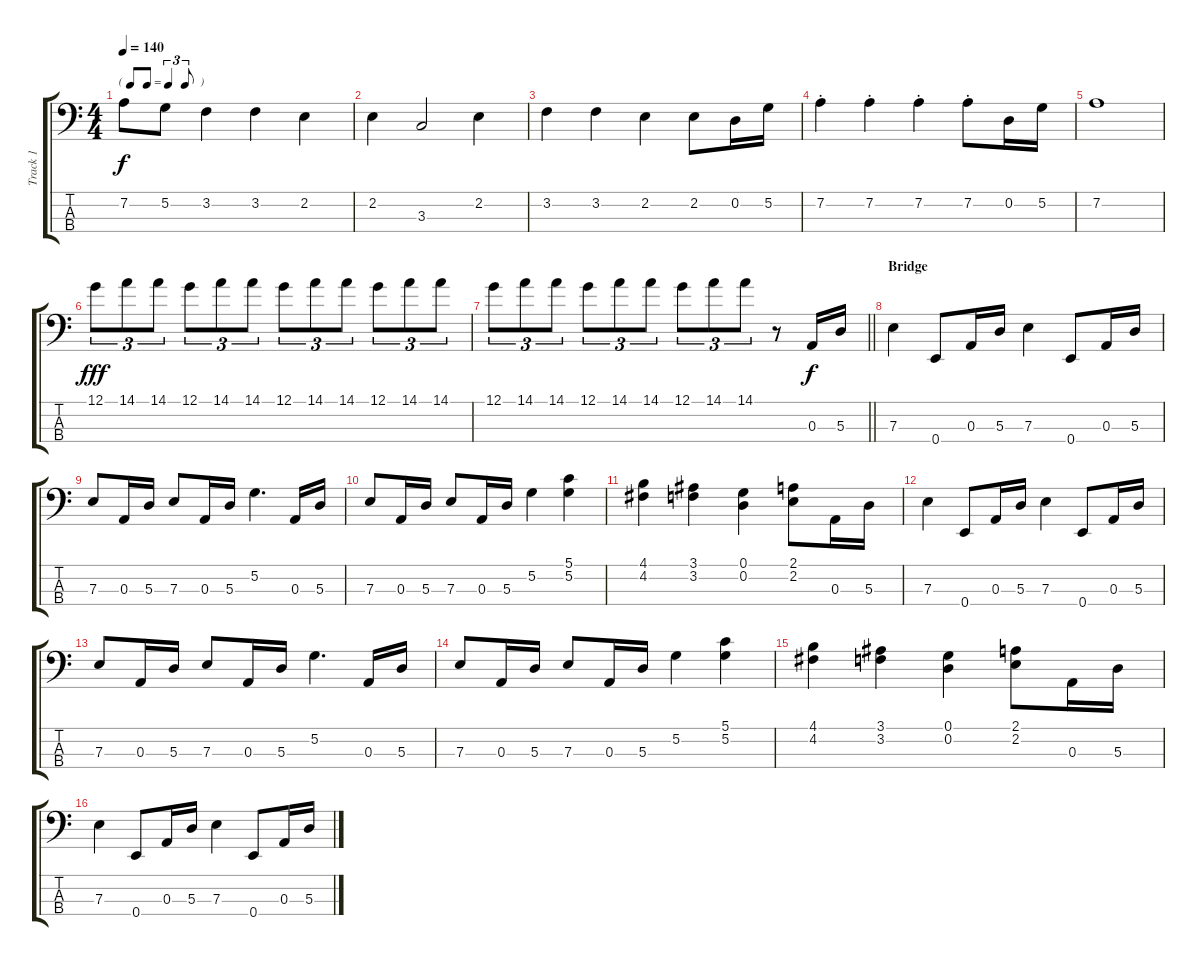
\track ("Track 1" "Track 1") {instrument electricbassfinger}
\staff {score tabs}
\tuning (G2 D2 A1 E1) {hide}
\ts (4 4)
\tf triplet8th
\tempo 140
\clef f4
\ks c
7.2.8{dy f} 5.2.8 3.2.4 3.2.4 2.2.4 |
2.2.4 3.3.2 2.2.4 |
3.2.4 3.2.4 2.2.4 2.2.8 0.2.16 5.2.16 |
7.2{st}.4 7.2{st}.4 7.2{st}.4 7.2{st}.8 0.2.16 5.2.16 |
7.2.1 |
12.1.8{tu (3 2) dy fff} 14.1.8{tu (3 2)} 14.1.8{tu (3 2)} 12.1.8{tu (3 2)} 14.1.8{tu (3 2)} 14.1.8{tu (3 2)} 12.1.8{tu (3 2)} 14.1.8{tu (3 2)} 14.1.8{tu (3 2)} 12.1.8{tu (3 2)} 14.1.8{tu (3 2)} 14.1.8{tu (3 2)} |
\barLineRight lightlight
12.1.8{tu (3 2)} 14.1.8{tu (3 2)} 14.1.8{tu (3 2)} 12.1.8{tu (3 2)} 14.1.8{tu (3 2)} 14.1.8{tu (3 2)} 12.1.8{tu (3 2)} 14.1.8{tu (3 2)} 14.1.8{tu (3 2)} r.8 0.3.16{dy f} 5.3.16 |
\section ("" "Bridge")
7.3.4 0.4.8 0.3.16 5.3.16 7.3.4 0.4.8 0.3.16 5.3.16 |
7.3.8 0.3.16 5.3.16 7.3.8 0.3.16 5.3.16 5.2.4{d} 0.3.16 5.3.16 |
7.3.8 0.3.16 5.3.16 7.3.8 0.3.16 5.3.16 5.2.4 (5.1 5.2).4 |
(4.1 4.2).4 (3.1 3.2).4 (0.1 0.2).4 (2.1 2.2).8 0.3.16 5.3.16 |
7.3.4 0.4.8 0.3.16 5.3.16 7.3.4 0.4.8 0.3.16 5.3.16 |
7.3.8 0.3.16 5.3.16 7.3.8 0.3.16 5.3.16 5.2.4{d} 0.3.16 5.3.16 |
7.3.8 0.3.16 5.3.16 7.3.8 0.3.16 5.3.16 5.2.4 (5.1 5.2).4 |
(4.1 4.2).4 (3.1 3.2).4 (0.1 0.2).4 (2.1 2.2).8 0.3.16 5.3.16 |
7.3.4 0.4.8 0.3.16 5.3.16 7.3.4 0.4.8 0.3.16 5.3.16
